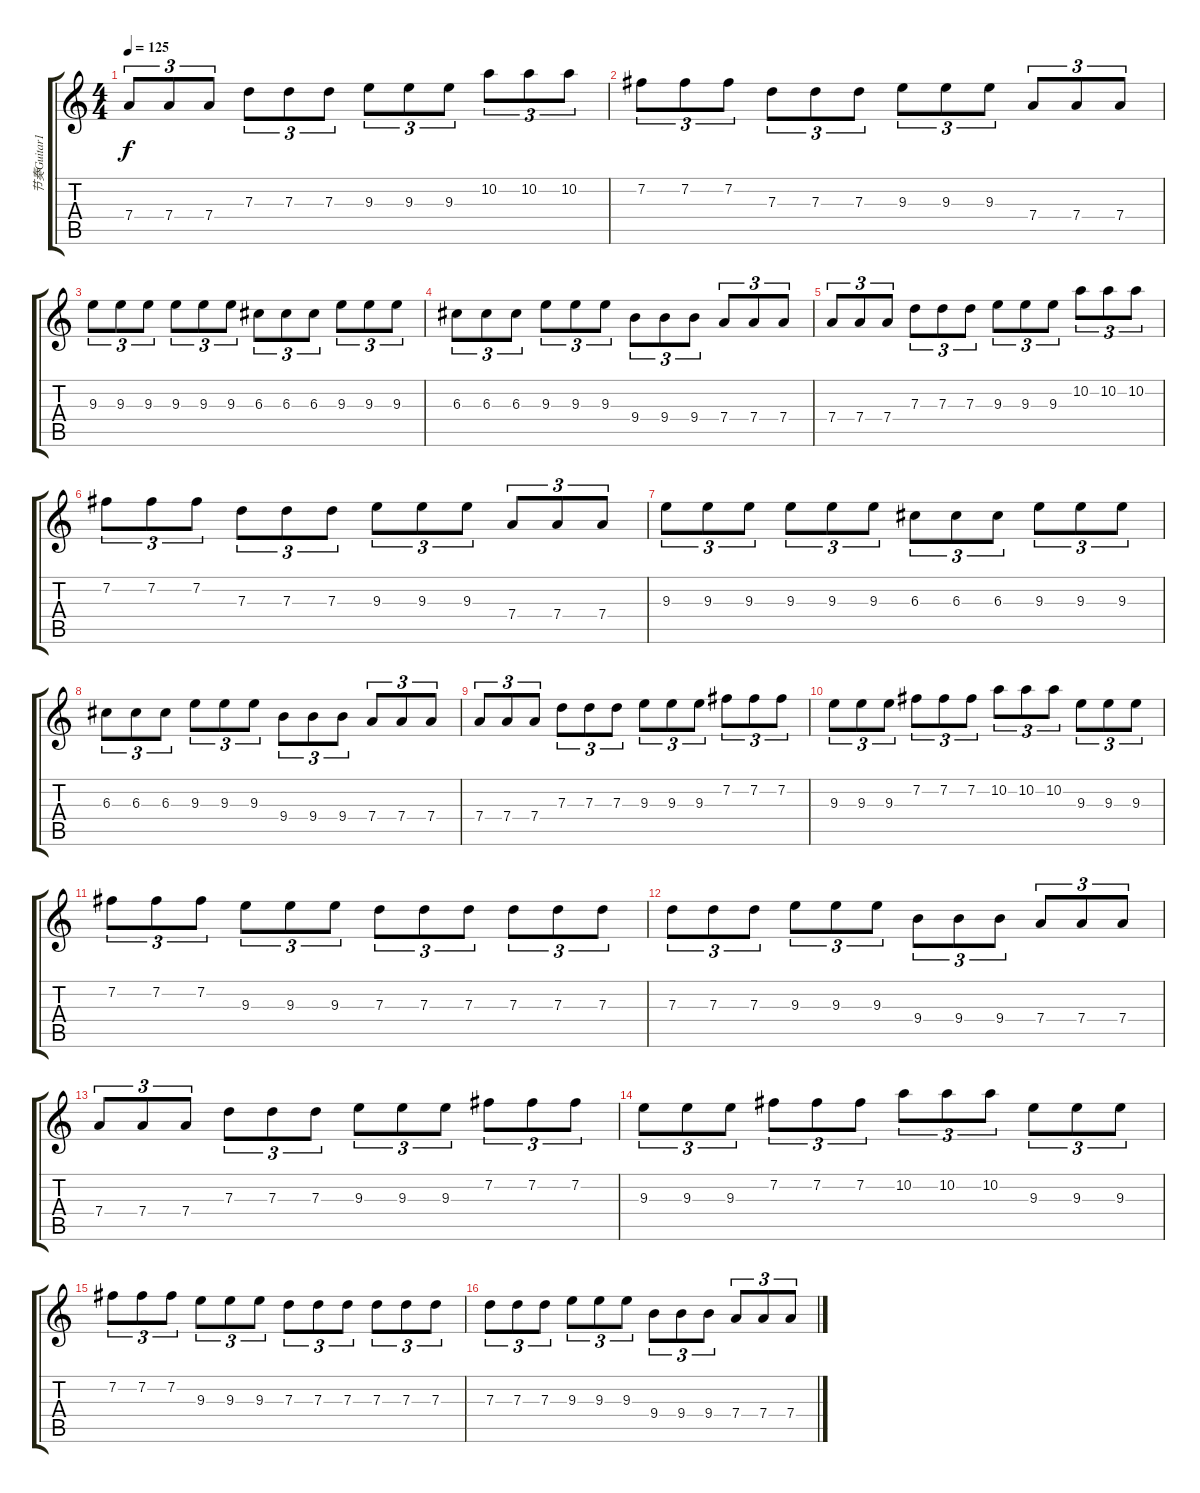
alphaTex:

\track ("节奏Guitar1" "节奏Guitar1") {instrument distortionguitar}
\staff {score tabs}
\tuning (E4 B3 G3 D3 A2 E2) {hide}
\ts (4 4)
\tempo 125
\clef g2
\ks c
7.4.8{tu (3 2) dy f instrument distortionguitar} 7.4.8{tu (3 2)} 7.4.8{tu (3 2)} 7.3.8{tu (3 2)} 7.3.8{tu (3 2)} 7.3.8{tu (3 2)} 9.3.8{tu (3 2)} 9.3.8{tu (3 2)} 9.3.8{tu (3 2)} 10.2.8{tu (3 2)} 10.2.8{tu (3 2)} 10.2.8{tu (3 2)} |
7.2.8{tu (3 2)} 7.2.8{tu (3 2)} 7.2.8{tu (3 2)} 7.3.8{tu (3 2)} 7.3.8{tu (3 2)} 7.3.8{tu (3 2)} 9.3.8{tu (3 2)} 9.3.8{tu (3 2)} 9.3.8{tu (3 2)} 7.4.8{tu (3 2)} 7.4.8{tu (3 2)} 7.4.8{tu (3 2)} |
9.3.8{tu (3 2)} 9.3.8{tu (3 2)} 9.3.8{tu (3 2)} 9.3.8{tu (3 2)} 9.3.8{tu (3 2)} 9.3.8{tu (3 2)} 6.3.8{tu (3 2)} 6.3.8{tu (3 2)} 6.3.8{tu (3 2)} 9.3.8{tu (3 2)} 9.3.8{tu (3 2)} 9.3.8{tu (3 2)} |
6.3.8{tu (3 2)} 6.3.8{tu (3 2)} 6.3.8{tu (3 2)} 9.3.8{tu (3 2)} 9.3.8{tu (3 2)} 9.3.8{tu (3 2)} 9.4.8{tu (3 2)} 9.4.8{tu (3 2)} 9.4.8{tu (3 2)} 7.4.8{tu (3 2)} 7.4.8{tu (3 2)} 7.4.8{tu (3 2)} |
7.4.8{tu (3 2)} 7.4.8{tu (3 2)} 7.4.8{tu (3 2)} 7.3.8{tu (3 2)} 7.3.8{tu (3 2)} 7.3.8{tu (3 2)} 9.3.8{tu (3 2)} 9.3.8{tu (3 2)} 9.3.8{tu (3 2)} 10.2.8{tu (3 2)} 10.2.8{tu (3 2)} 10.2.8{tu (3 2)} |
7.2.8{tu (3 2)} 7.2.8{tu (3 2)} 7.2.8{tu (3 2)} 7.3.8{tu (3 2)} 7.3.8{tu (3 2)} 7.3.8{tu (3 2)} 9.3.8{tu (3 2)} 9.3.8{tu (3 2)} 9.3.8{tu (3 2)} 7.4.8{tu (3 2)} 7.4.8{tu (3 2)} 7.4.8{tu (3 2)} |
9.3.8{tu (3 2)} 9.3.8{tu (3 2)} 9.3.8{tu (3 2)} 9.3.8{tu (3 2)} 9.3.8{tu (3 2)} 9.3.8{tu (3 2)} 6.3.8{tu (3 2)} 6.3.8{tu (3 2)} 6.3.8{tu (3 2)} 9.3.8{tu (3 2)} 9.3.8{tu (3 2)} 9.3.8{tu (3 2)} |
6.3.8{tu (3 2)} 6.3.8{tu (3 2)} 6.3.8{tu (3 2)} 9.3.8{tu (3 2)} 9.3.8{tu (3 2)} 9.3.8{tu (3 2)} 9.4.8{tu (3 2)} 9.4.8{tu (3 2)} 9.4.8{tu (3 2)} 7.4.8{tu (3 2)} 7.4.8{tu (3 2)} 7.4.8{tu (3 2)} |
7.4.8{tu (3 2)} 7.4.8{tu (3 2)} 7.4.8{tu (3 2)} 7.3.8{tu (3 2)} 7.3.8{tu (3 2)} 7.3.8{tu (3 2)} 9.3.8{tu (3 2)} 9.3.8{tu (3 2)} 9.3.8{tu (3 2)} 7.2.8{tu (3 2)} 7.2.8{tu (3 2)} 7.2.8{tu (3 2)} |
9.3.8{tu (3 2)} 9.3.8{tu (3 2)} 9.3.8{tu (3 2)} 7.2.8{tu (3 2)} 7.2.8{tu (3 2)} 7.2.8{tu (3 2)} 10.2.8{tu (3 2)} 10.2.8{tu (3 2)} 10.2.8{tu (3 2)} 9.3.8{tu (3 2)} 9.3.8{tu (3 2)} 9.3.8{tu (3 2)} |
7.2.8{tu (3 2)} 7.2.8{tu (3 2)} 7.2.8{tu (3 2)} 9.3.8{tu (3 2)} 9.3.8{tu (3 2)} 9.3.8{tu (3 2)} 7.3.8{tu (3 2)} 7.3.8{tu (3 2)} 7.3.8{tu (3 2)} 7.3.8{tu (3 2)} 7.3.8{tu (3 2)} 7.3.8{tu (3 2)} |
7.3.8{tu (3 2)} 7.3.8{tu (3 2)} 7.3.8{tu (3 2)} 9.3.8{tu (3 2)} 9.3.8{tu (3 2)} 9.3.8{tu (3 2)} 9.4.8{tu (3 2)} 9.4.8{tu (3 2)} 9.4.8{tu (3 2)} 7.4.8{tu (3 2)} 7.4.8{tu (3 2)} 7.4.8{tu (3 2)} |
7.4.8{tu (3 2)} 7.4.8{tu (3 2)} 7.4.8{tu (3 2)} 7.3.8{tu (3 2)} 7.3.8{tu (3 2)} 7.3.8{tu (3 2)} 9.3.8{tu (3 2)} 9.3.8{tu (3 2)} 9.3.8{tu (3 2)} 7.2.8{tu (3 2)} 7.2.8{tu (3 2)} 7.2.8{tu (3 2)} |
9.3.8{tu (3 2)} 9.3.8{tu (3 2)} 9.3.8{tu (3 2)} 7.2.8{tu (3 2)} 7.2.8{tu (3 2)} 7.2.8{tu (3 2)} 10.2.8{tu (3 2)} 10.2.8{tu (3 2)} 10.2.8{tu (3 2)} 9.3.8{tu (3 2)} 9.3.8{tu (3 2)} 9.3.8{tu (3 2)} |
7.2.8{tu (3 2)} 7.2.8{tu (3 2)} 7.2.8{tu (3 2)} 9.3.8{tu (3 2)} 9.3.8{tu (3 2)} 9.3.8{tu (3 2)} 7.3.8{tu (3 2)} 7.3.8{tu (3 2)} 7.3.8{tu (3 2)} 7.3.8{tu (3 2)} 7.3.8{tu (3 2)} 7.3.8{tu (3 2)} |
7.3.8{tu (3 2)} 7.3.8{tu (3 2)} 7.3.8{tu (3 2)} 9.3.8{tu (3 2)} 9.3.8{tu (3 2)} 9.3.8{tu (3 2)} 9.4.8{tu (3 2)} 9.4.8{tu (3 2)} 9.4.8{tu (3 2)} 7.4.8{tu (3 2)} 7.4.8{tu (3 2)} 7.4.8{tu (3 2)}
